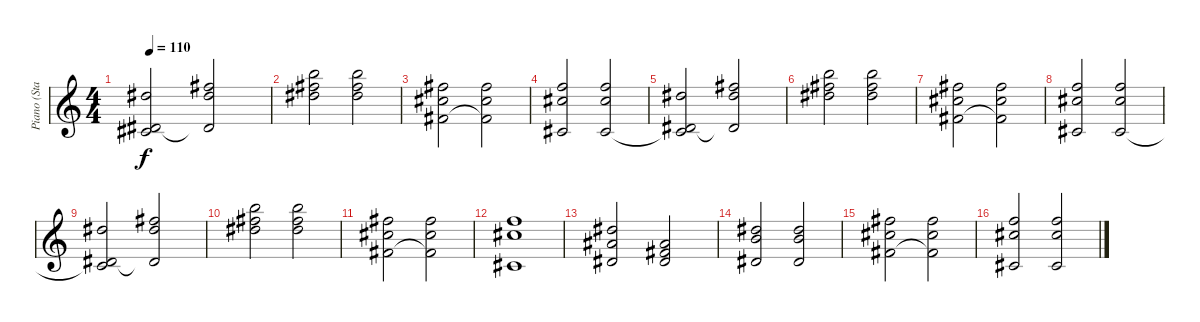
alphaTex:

\track ("Piano (Staff 1)" "Piano (Sta") {instrument electricguitarclean}
\staff {score}
\tuning (E4 B3 G3 D3 A2 E2 B1) {hide}
\ts (4 4)
\tempo 110
\clef g2
\ks c
(4.2 1.4 4.5{t}).2{dy f} (2.1 4.2 1.4{t}).2 |
(7.1 4.2 11.3).2 (7.1 4.2 11.3).2 |
(2.1 2.2 4.4).2 (2.1 2.2 4.4{t}).2 |
(1.1 2.2 4.5).2 (1.1 2.2 4.5).2 |
(4.2 1.4 4.5{t}).2 (2.1 4.2 1.4{t}).2 |
(7.1 4.2 11.3).2 (7.1 4.2 11.3).2 |
(2.1 2.2 4.4).2 (2.1 2.2 4.4{t}).2 |
(1.1 2.2 4.5).2 (1.1 2.2 4.5).2 |
(4.2 1.4 4.5{t}).2 (2.1 4.2 1.4{t}).2 |
(7.1 4.2 11.3).2 (7.1 4.2 11.3).2 |
(2.1 2.2 4.4).2 (2.1 2.2 4.4{t}).2 |
(1.1 2.2 4.5).1 |
(4.2 3.3 1.4).2 (3.3 1.4 9.5).2 |
(4.2 4.3 1.4).2 (4.2 4.3 1.4).2 |
(2.1 2.2 4.4).2 (2.1 2.2 4.4{t}).2 |
(1.1 2.2 4.5).2 (1.1 2.2 4.5).2
